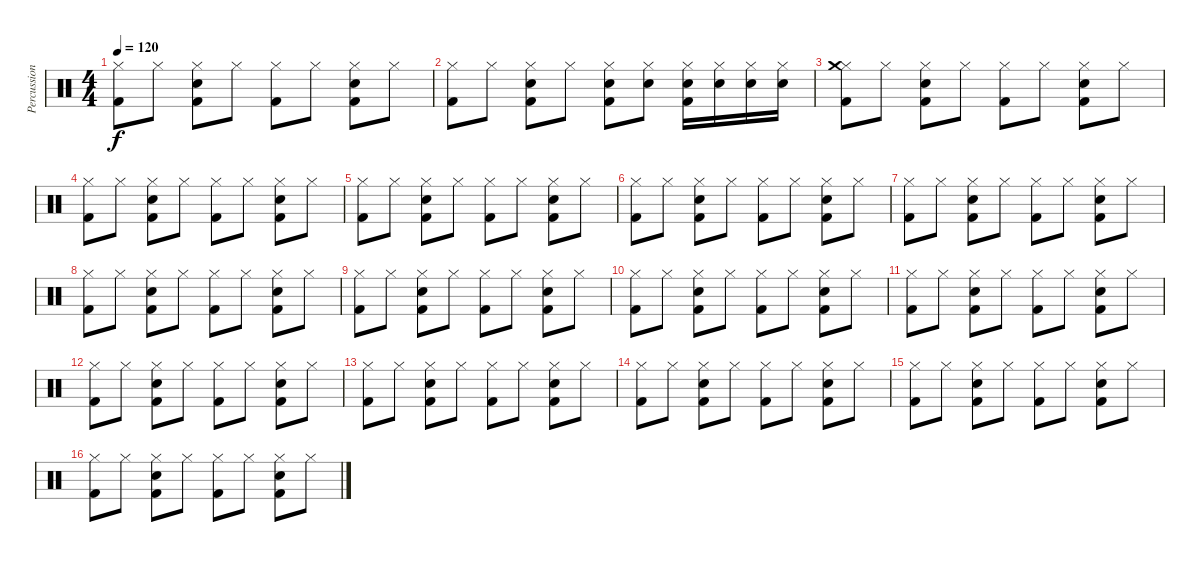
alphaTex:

\track ("Percussions" "Percussion") {instrument percussion}
\staff {score}
\articulation defaults
\ts (4 4)
\tempo 120
\clef neutral
\ks c
("Kick (hit) 2" "Hi-Hat (closed)").8{dy f} "Hi-Hat (closed)".8 ("Kick (hit) 2" "Hi-Hat (closed)" "Snare (hit) 2").8 "Hi-Hat (closed)".8 ("Kick (hit) 2" "Hi-Hat (closed)").8 "Hi-Hat (closed)".8 ("Kick (hit) 2" "Hi-Hat (closed)" "Snare (hit) 2").8 "Hi-Hat (closed)".8 |
("Kick (hit) 2" "Hi-Hat (closed)").8 "Hi-Hat (closed)".8 ("Kick (hit) 2" "Hi-Hat (closed)" "Snare (hit) 2").8 "Hi-Hat (closed)".8 ("Kick (hit) 2" "Hi-Hat (closed)" "Snare (hit) 2").8 ("Hi-Hat (closed)" "Snare (hit) 2").8 ("Kick (hit) 2" "Hi-Hat (closed)" "Snare (hit) 2").16 ("Hi-Hat (closed)" "Snare (hit) 2").16 ("Hi-Hat (closed)" "Snare (hit) 2").16 ("Hi-Hat (closed)" "Snare (hit) 2").16 |
("Kick (hit) 2" "Hi-Hat (closed)" "Crash medium (hit)").8 "Hi-Hat (closed)".8 ("Kick (hit) 2" "Hi-Hat (closed)" "Snare (hit) 2").8 "Hi-Hat (closed)".8 ("Kick (hit) 2" "Hi-Hat (closed)").8 "Hi-Hat (closed)".8 ("Kick (hit) 2" "Hi-Hat (closed)" "Snare (hit) 2").8 "Hi-Hat (closed)".8 |
("Kick (hit) 2" "Hi-Hat (closed)").8 "Hi-Hat (closed)".8 ("Kick (hit) 2" "Hi-Hat (closed)" "Snare (hit) 2").8 "Hi-Hat (closed)".8 ("Kick (hit) 2" "Hi-Hat (closed)").8 "Hi-Hat (closed)".8 ("Kick (hit) 2" "Hi-Hat (closed)" "Snare (hit) 2").8 "Hi-Hat (closed)".8 |
("Kick (hit) 2" "Hi-Hat (closed)").8 "Hi-Hat (closed)".8 ("Kick (hit) 2" "Hi-Hat (closed)" "Snare (hit) 2").8 "Hi-Hat (closed)".8 ("Kick (hit) 2" "Hi-Hat (closed)").8 "Hi-Hat (closed)".8 ("Kick (hit) 2" "Hi-Hat (closed)" "Snare (hit) 2").8 "Hi-Hat (closed)".8 |
("Kick (hit) 2" "Hi-Hat (closed)").8 "Hi-Hat (closed)".8 ("Kick (hit) 2" "Hi-Hat (closed)" "Snare (hit) 2").8 "Hi-Hat (closed)".8 ("Kick (hit) 2" "Hi-Hat (closed)").8 "Hi-Hat (closed)".8 ("Kick (hit) 2" "Hi-Hat (closed)" "Snare (hit) 2").8 "Hi-Hat (closed)".8 |
("Kick (hit) 2" "Hi-Hat (closed)").8 "Hi-Hat (closed)".8 ("Kick (hit) 2" "Hi-Hat (closed)" "Snare (hit) 2").8 "Hi-Hat (closed)".8 ("Kick (hit) 2" "Hi-Hat (closed)").8 "Hi-Hat (closed)".8 ("Kick (hit) 2" "Hi-Hat (closed)" "Snare (hit) 2").8 "Hi-Hat (closed)".8 |
("Kick (hit) 2" "Hi-Hat (closed)").8 "Hi-Hat (closed)".8 ("Kick (hit) 2" "Hi-Hat (closed)" "Snare (hit) 2").8 "Hi-Hat (closed)".8 ("Kick (hit) 2" "Hi-Hat (closed)").8 "Hi-Hat (closed)".8 ("Kick (hit) 2" "Hi-Hat (closed)" "Snare (hit) 2").8 "Hi-Hat (closed)".8 |
("Kick (hit) 2" "Hi-Hat (closed)").8 "Hi-Hat (closed)".8 ("Kick (hit) 2" "Hi-Hat (closed)" "Snare (hit) 2").8 "Hi-Hat (closed)".8 ("Kick (hit) 2" "Hi-Hat (closed)").8 "Hi-Hat (closed)".8 ("Kick (hit) 2" "Hi-Hat (closed)" "Snare (hit) 2").8 "Hi-Hat (closed)".8 |
("Kick (hit) 2" "Hi-Hat (closed)").8 "Hi-Hat (closed)".8 ("Kick (hit) 2" "Hi-Hat (closed)" "Snare (hit) 2").8 "Hi-Hat (closed)".8 ("Kick (hit) 2" "Hi-Hat (closed)").8 "Hi-Hat (closed)".8 ("Kick (hit) 2" "Hi-Hat (closed)" "Snare (hit) 2").8 "Hi-Hat (closed)".8 |
("Kick (hit) 2" "Hi-Hat (closed)").8 "Hi-Hat (closed)".8 ("Kick (hit) 2" "Hi-Hat (closed)" "Snare (hit) 2").8 "Hi-Hat (closed)".8 ("Kick (hit) 2" "Hi-Hat (closed)").8 "Hi-Hat (closed)".8 ("Kick (hit) 2" "Hi-Hat (closed)" "Snare (hit) 2").8 "Hi-Hat (closed)".8 |
("Kick (hit) 2" "Hi-Hat (closed)").8 "Hi-Hat (closed)".8 ("Kick (hit) 2" "Hi-Hat (closed)" "Snare (hit) 2").8 "Hi-Hat (closed)".8 ("Kick (hit) 2" "Hi-Hat (closed)").8 "Hi-Hat (closed)".8 ("Kick (hit) 2" "Hi-Hat (closed)" "Snare (hit) 2").8 "Hi-Hat (closed)".8 |
("Kick (hit) 2" "Hi-Hat (closed)").8 "Hi-Hat (closed)".8 ("Kick (hit) 2" "Hi-Hat (closed)" "Snare (hit) 2").8 "Hi-Hat (closed)".8 ("Kick (hit) 2" "Hi-Hat (closed)").8 "Hi-Hat (closed)".8 ("Kick (hit) 2" "Hi-Hat (closed)" "Snare (hit) 2").8 "Hi-Hat (closed)".8 |
("Kick (hit) 2" "Hi-Hat (closed)").8 "Hi-Hat (closed)".8 ("Kick (hit) 2" "Hi-Hat (closed)" "Snare (hit) 2").8 "Hi-Hat (closed)".8 ("Kick (hit) 2" "Hi-Hat (closed)").8 "Hi-Hat (closed)".8 ("Kick (hit) 2" "Hi-Hat (closed)" "Snare (hit) 2").8 "Hi-Hat (closed)".8 |
("Kick (hit) 2" "Hi-Hat (closed)").8 "Hi-Hat (closed)".8 ("Kick (hit) 2" "Hi-Hat (closed)" "Snare (hit) 2").8 "Hi-Hat (closed)".8 ("Kick (hit) 2" "Hi-Hat (closed)").8 "Hi-Hat (closed)".8 ("Kick (hit) 2" "Hi-Hat (closed)" "Snare (hit) 2").8 "Hi-Hat (closed)".8 |
("Kick (hit) 2" "Hi-Hat (closed)").8 "Hi-Hat (closed)".8 ("Kick (hit) 2" "Hi-Hat (closed)" "Snare (hit) 2").8 "Hi-Hat (closed)".8 ("Kick (hit) 2" "Hi-Hat (closed)").8 "Hi-Hat (closed)".8 ("Kick (hit) 2" "Hi-Hat (closed)" "Snare (hit) 2").8 "Hi-Hat (closed)".8
